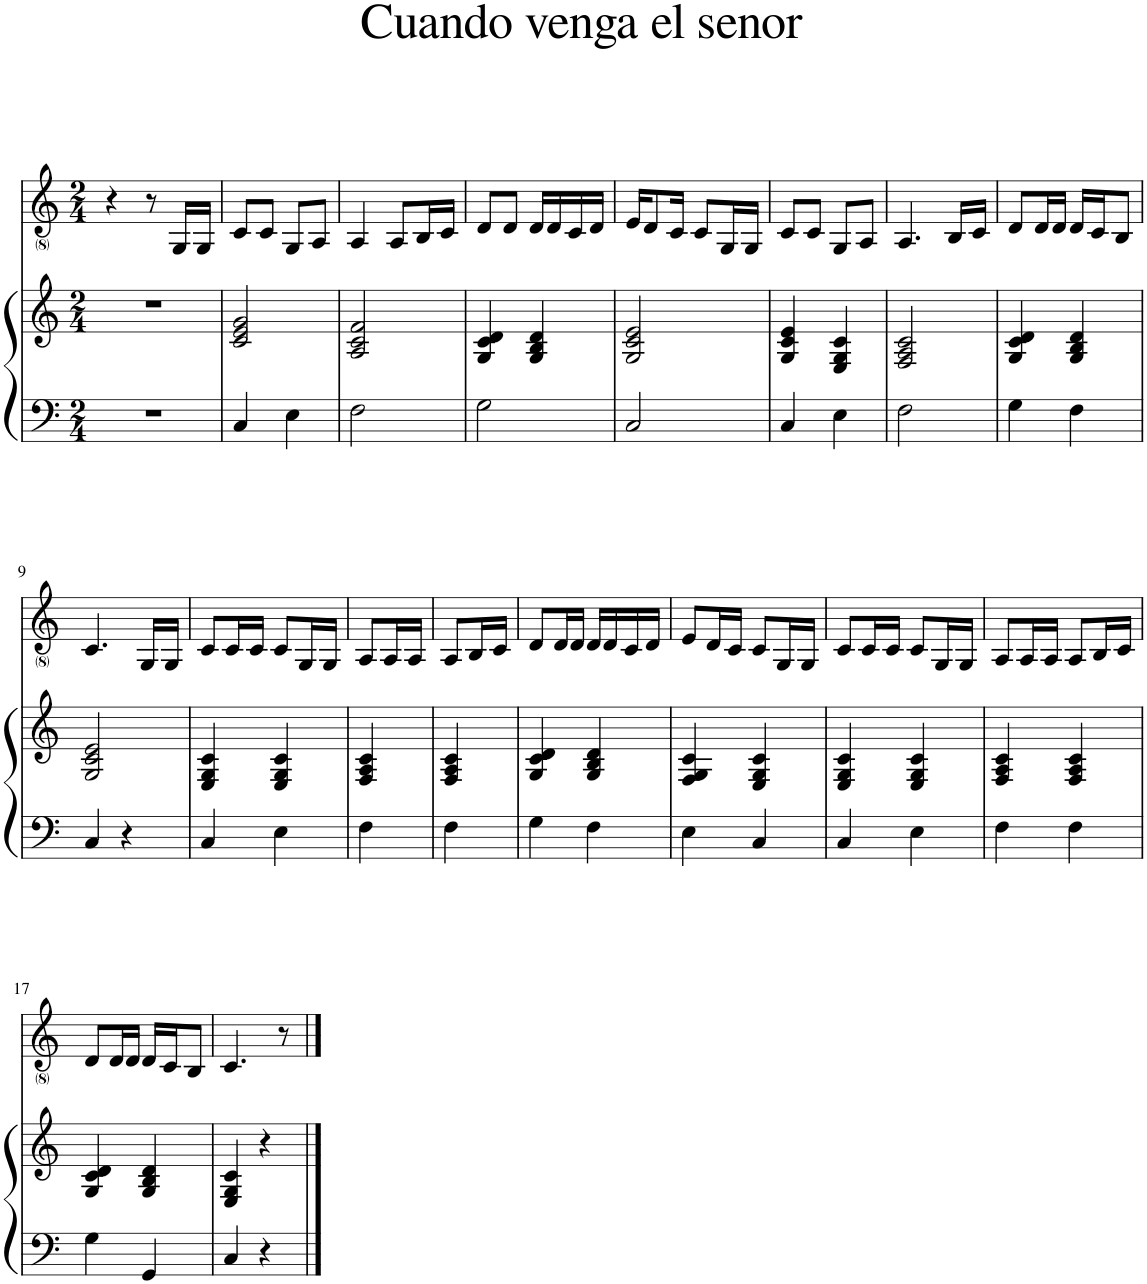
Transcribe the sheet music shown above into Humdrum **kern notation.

**kern	**kern	**kern
*part2	*part2	*part1
*staff3	*staff2	*staff1
*I"Piano	*	*I"Voice
*I'Pno	*	*
*clefF4	*clefG2	*clefG2
*k[]	*k[]	*k[]
*M2/4	*M2/4	*M2/4
=1	=1	=1
2r	2r	4r
.	.	8r
.	.	16G/LL
.	.	16G/JJ
=2	=2	=2
4C/	2c/ 2e/ 2g/	8c/L
.	.	8c/J
4E\	.	8G/L
.	.	8A/J
=3	=3	=3
2F\	2A/ 2c/ 2f/	4A/
.	.	8A/L
.	.	16B/L
.	.	16c/JJ
=4	=4	=4
2G\	4G/ 4c/ 4d/	8d/L
.	.	8d/J
.	4G/ 4B/ 4d/	16d/LL
.	.	16d/
.	.	16c/
.	.	16d/JJ
=5	=5	=5
2C/	2G/ 2c/ 2e/	16e/KL
.	.	8d/
.	.	16c/Jk
.	.	8c/L
.	.	16G/L
.	.	16G/JJ
=6	=6	=6
4C/	4G/ 4c/ 4e/	8c/L
.	.	8c/J
4E\	4E/ 4G/ 4c/	8G/L
.	.	8A/J
=7	=7	=7
2F\	2F/ 2A/ 2c/	4.A/
.	.	16B/LL
.	.	16c/JJ
=8	=8	=8
4G\	4G/ 4c/ 4d/	8d/L
.	.	16d/L
.	.	16d/JJ
4F\	4G/ 4B/ 4d/	16d/LL
.	.	16c/J
.	.	8B/J
!!LO:LB:g=z
=9	=9	=9
4C/	2G/ 2c/ 2e/	4.c/
4r	.	.
.	.	16G/LL
.	.	16G/JJ
=10	=10	=10
4C/	4E/ 4G/ 4c/	8c/L
.	.	16c/L
.	.	16c/JJ
4E\	4E/ 4G/ 4c/	8c/L
.	.	16G/L
.	.	16G/JJ
=11	=11	=11
4F\	4F/ 4A/ 4c/	8A/L
.	.	16A/L
.	.	16A/JJ
=12	=12	=12
4F\	4F/ 4A/ 4c/	8A/L
.	.	16B/L
.	.	16c/JJ
=13	=13	=13
4G\	4G/ 4c/ 4d/	8d/L
.	.	16d/L
.	.	16d/JJ
4F\	4G/ 4B/ 4d/	16d/LL
.	.	16d/
.	.	16c/
.	.	16d/JJ
=14	=14	=14
4E\	4F/ 4G/ 4c/	8e/L
.	.	16d/L
.	.	16c/JJ
4C/	4E/ 4G/ 4c/	8c/L
.	.	16G/L
.	.	16G/JJ
=15	=15	=15
4C/	4E/ 4G/ 4c/	8c/L
.	.	16c/L
.	.	16c/JJ
4E\	4E/ 4G/ 4c/	8c/L
.	.	16G/L
.	.	16G/JJ
=16	=16	=16
4F\	4F/ 4A/ 4c/	8A/L
.	.	16A/L
.	.	16A/JJ
4F\	4F/ 4A/ 4c/	8A/L
.	.	16B/L
.	.	16c/JJ
!!LO:LB:g=z
=17	=17	=17
4G\	4G/ 4c/ 4d/	8d/L
.	.	16d/L
.	.	16d/JJ
4GG/	4G/ 4B/ 4d/	16d/LL
.	.	16c/J
.	.	8B/J
=18	=18	=18
4C/	4E/ 4G/ 4c/	4.c/
4r	4r	.
.	.	8r
==	==	==
*-	*-	*-
